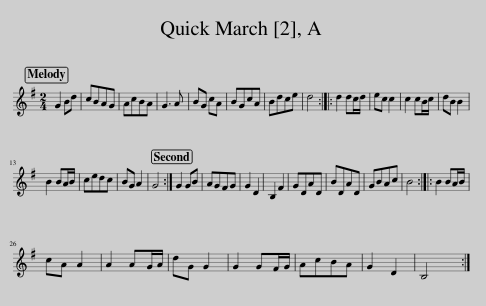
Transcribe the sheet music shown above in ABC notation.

X:1
L:1/8
M:2/4
I:linebreak $
K:G
V:1 treble
V:1
 G2 Bd | cBAG | AcBA | G3 A | BG cA | %5
 BGcA | Bdce | d4 :: d2 dc/d/ | ec c2 | %10
 c2 cB/c/ | dB B2 |$ B2 BA/B/ | cedc | BG A2 | %15
 G4 :| G2 GB | AGFG | G2 D2 | B,2 F2 | %20
 GDAD | BDAD | GBAc | B4 :: B2 BA/B/ |$ %25
 cA A2 | A2 AG/A/ | dG G2 | G2 GF/G/ | AcBA | %30
 G2 D2 | B,4 :| %32
